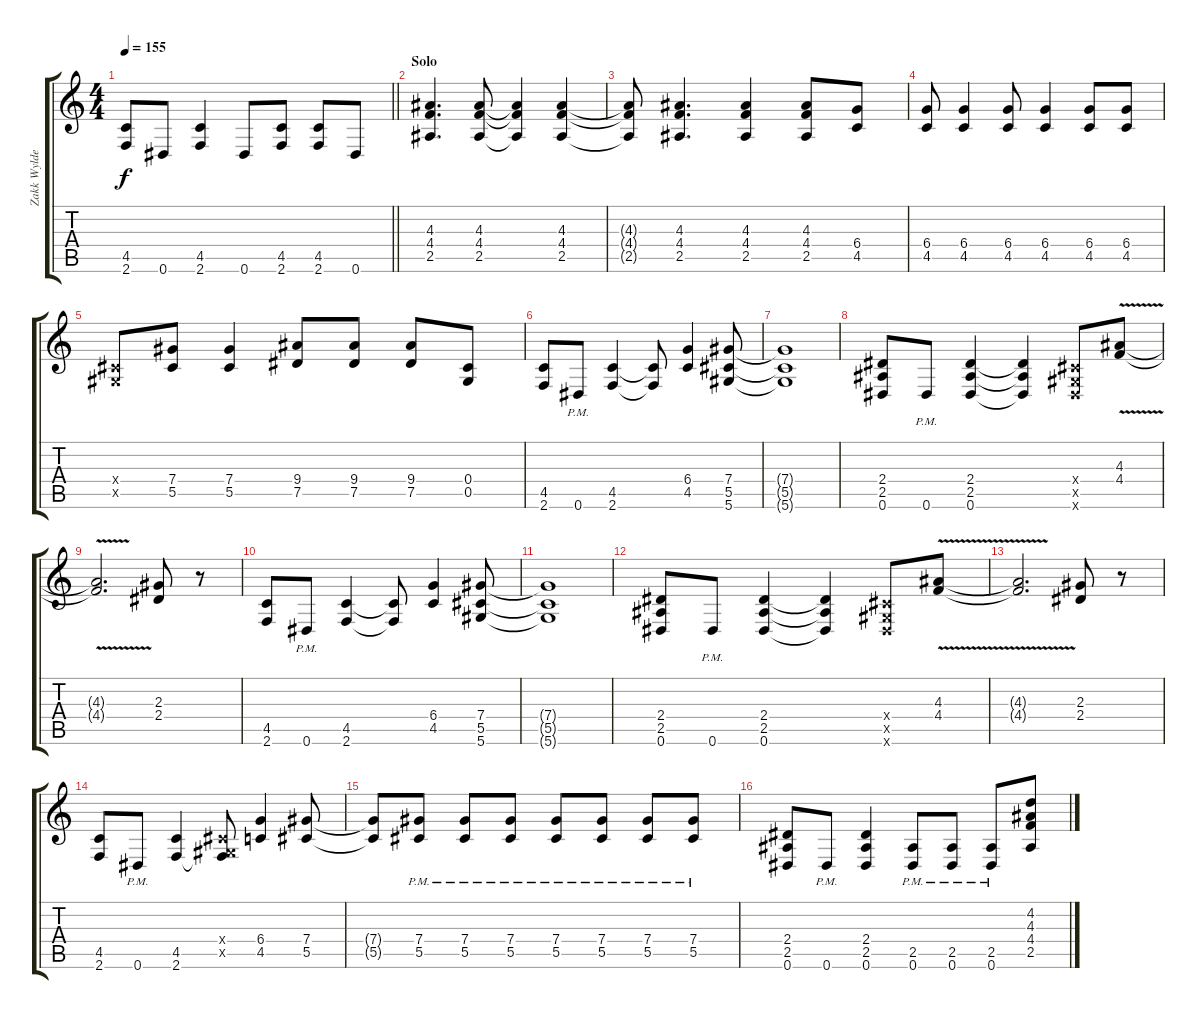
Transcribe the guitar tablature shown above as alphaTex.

\track ("Zakk Wylde - Rhytm Guitar I" "Zakk Wylde") {instrument distortionguitar}
\staff {score tabs}
\tuning (Eb4 Bb3 Gb3 Db3 Ab2 Eb2) {hide}
\ts (4 4)
\tempo 155
\clef g2
\barLineRight lightlight
\ks c
(4.5 2.6).8{dy f} 0.6.8 (4.5 2.6).4 0.6.8 (4.5 2.6).8 (4.5 2.6).8 0.6.8 |
\section ("" "Solo")
(4.3 4.4 2.5).4{d} (4.3 4.4 2.5).8 (4.3{t} 4.4{t} 2.5{t}).4 (4.3 4.4 2.5).4 |
(4.3{t} 4.4{t} 2.5{t}).8 (4.3 4.4 2.5).4{d} (4.3 4.4 2.5).4 (4.3 4.4 2.5).8 (6.4 4.5).8 |
(6.4 4.5).8 (6.4 4.5).4 (6.4 4.5).8 (6.4 4.5).4 (6.4 4.5).8 (6.4 4.5).8 |
(0.4{x} 0.5{x}).8 (7.4 5.5).8 (7.4 5.5).4 (9.4 7.5).8 (9.4 7.5).8 (9.4 7.5).8 (0.4 0.5).8 |
(4.5 2.6).8 0.6{pm}.8 (4.5 2.6).4 (4.5{t} 2.6{t}).8 (6.4 4.5).4 (7.4 5.5 5.6).8 |
(7.4{t} 5.5{t} 5.6{t}).1 |
(2.4 2.5 0.6).8 0.6{pm}.8 (2.4 2.5 0.6).4 (2.4{t} 2.5{t} 0.6{t}).4 (0.4{x} 0.5{x} 0.6{x}).8 (4.3{v} 4.4{v}).8 |
(4.3{t} 4.4{t}).2{d} (2.3 2.4).8 r.8 |
(4.5 2.6).8 0.6{pm}.8 (4.5 2.6).4 (4.5{t} 2.6{t}).8 (6.4 4.5).4 (7.4 5.5 5.6).8 |
(7.4{t} 5.5{t} 5.6{t}).1 |
(2.4 2.5 0.6).8 0.6{pm}.8 (2.4 2.5 0.6).4 (2.4{t} 2.5{t} 0.6{t}).4 (0.4{x} 0.5{x} 0.6{x}).8 (4.3{v} 4.4{v}).8 |
(4.3{t} 4.4{t}).2{d} (2.3 2.4).8 r.8 |
(4.5 2.6).8 0.6{pm}.8 (4.5 2.6).4 (0.4{x} 0.5{x} 2.6{t}).8 (6.4 4.5).4 (7.4 5.5).8 |
(7.4{t} 5.5{t}).8 (7.4{pm} 5.5{pm}).8 (7.4{pm} 5.5{pm}).8 (7.4{pm} 5.5{pm}).8 (7.4{pm} 5.5{pm}).8 (7.4{pm} 5.5{pm}).8 (7.4{pm} 5.5{pm}).8 (7.4{pm} 5.5{pm}).8 |
(2.4 2.5 0.6).8 0.6{pm}.8 (2.4 2.5 0.6).4 (2.5{pm} 0.6{pm}).8 (2.5{pm} 0.6{pm}).8 (2.5{pm} 0.6{pm}).8 (4.2 4.3 4.4 2.5).8
